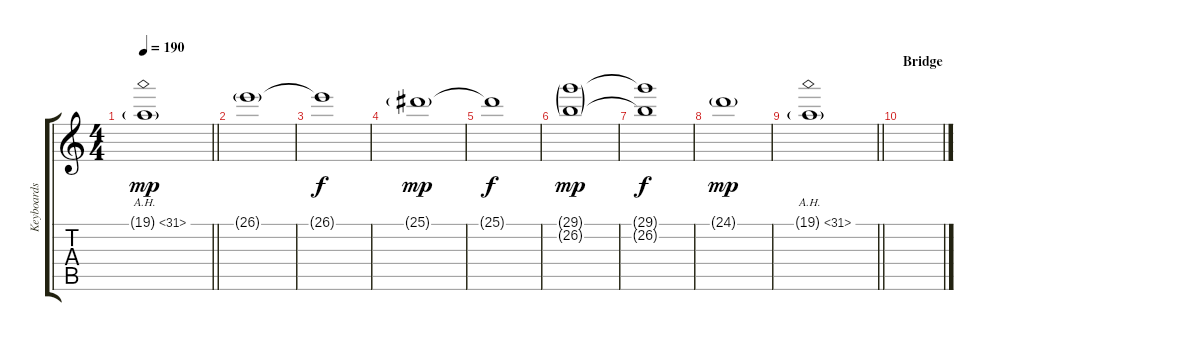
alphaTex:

\track ("Keyboards I" "Keyboards ") {instrument synthstrings1}
\staff {score tabs}
\tuning (D4 A3 F3 C3 G2 D2) {hide}
\ts (4 4)
\tempo 190
\clef g2
\barLineRight lightlight
\ks c
19.1{ah 12 g}.1{dy mp} |
\section ("" "")
26.1{g}.1 |
26.1{t}.1{dy f} |
25.1{g}.1{dy mp} |
25.1{t}.1{dy f} |
(29.1{g} 26.2{g}).1{dy mp} |
(29.1{t} 26.2{t}).1{dy f} |
24.1{g}.1{dy mp} |
\barLineRight lightlight
19.1{ah 12 g}.1 |
\section ("" "Bridge")
